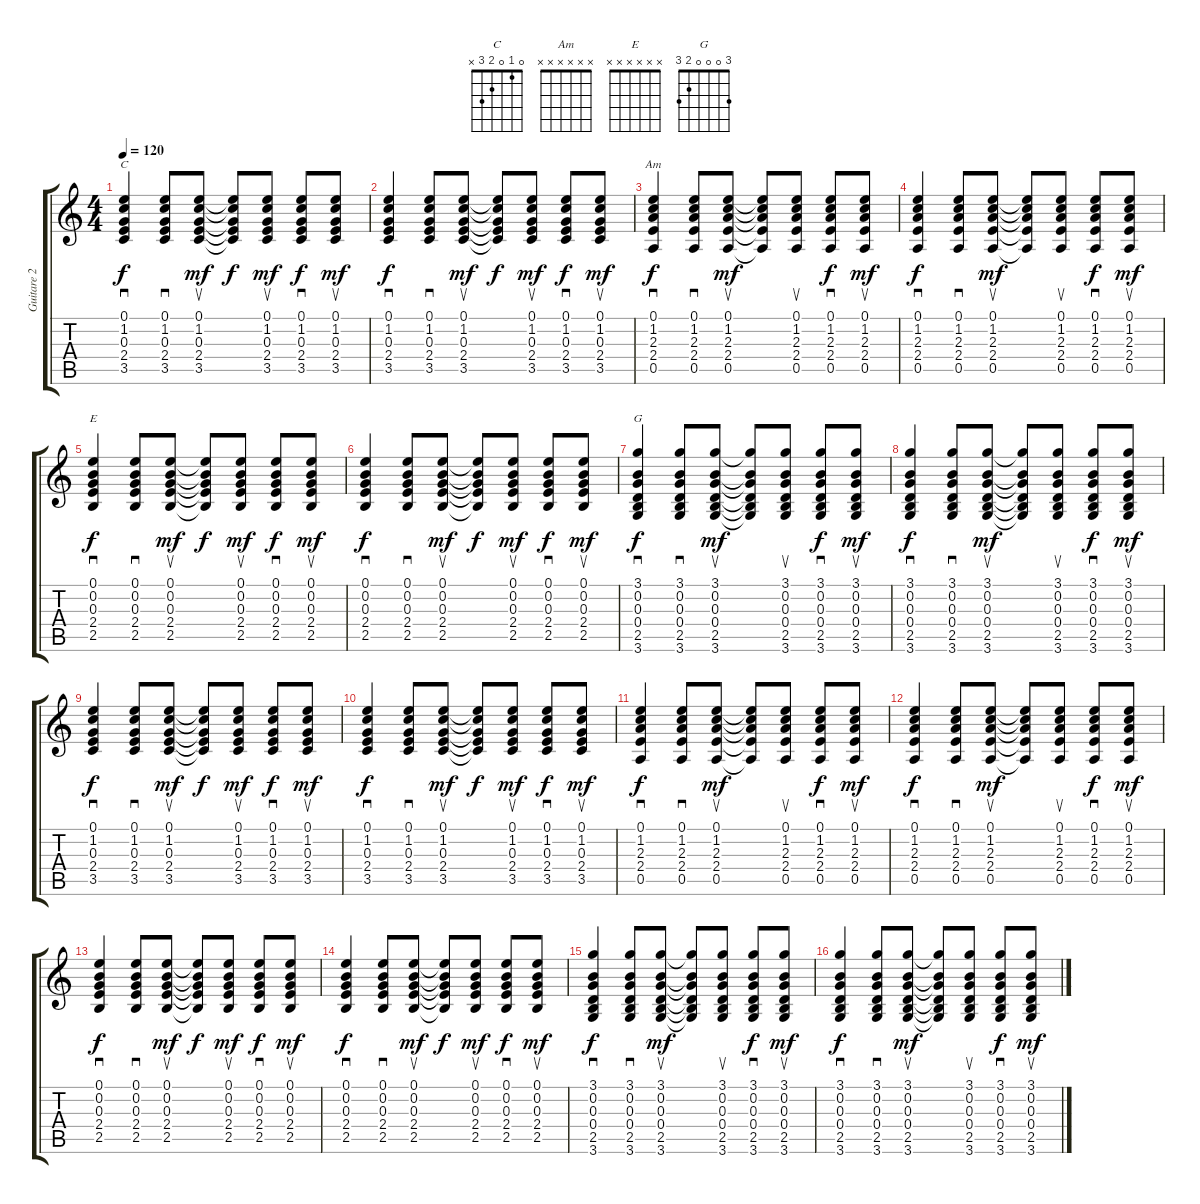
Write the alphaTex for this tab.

\track ("Guitare 2" "Guitare 2") {instrument acousticguitarnylon}
\staff {score tabs}
\tuning (E4 B3 G3 D3 A2 E2) {hide}
\chord ("C" 0 1 0 2 3 x)
\chord ("Am" x x x x x x)
\chord ("E" x x x x x x)
\chord ("G" 3 0 0 0 2 3)
\ts (4 4)
\tempo 120
\clef g2
\ks c
(0.1 1.2 0.3 2.4 3.5).4{sd ch "C" dy f} (0.1 1.2 0.3 2.4 3.5).8{sd} (0.1 1.2 0.3 2.4 3.5).8{su dy mf} (0.1{t} 1.2{t} 0.3{t} 2.4{t} 3.5{t}).8{dy f} (0.1 1.2 0.3 2.4 3.5).8{su dy mf} (0.1 1.2 0.3 2.4 3.5).8{sd dy f} (0.1 1.2 0.3 2.4 3.5).8{su dy mf} |
(0.1 1.2 0.3 2.4 3.5).4{sd dy f} (0.1 1.2 0.3 2.4 3.5).8{sd} (0.1 1.2 0.3 2.4 3.5).8{su dy mf} (0.1{t} 1.2{t} 0.3{t} 2.4{t} 3.5{t}).8{dy f} (0.1 1.2 0.3 2.4 3.5).8{su dy mf} (0.1 1.2 0.3 2.4 3.5).8{sd dy f} (0.1 1.2 0.3 2.4 3.5).8{su dy mf} |
(0.1 1.2 2.3 2.4 0.5).4{sd ch "Am" dy f} (0.1 1.2 2.3 2.4 0.5).8{sd} (0.1 1.2 2.3 2.4 0.5).8{su dy mf} (0.1{t} 1.2{t} 2.3{t} 2.4{t} 0.5{t}).8 (0.1 1.2 2.3 2.4 0.5).8{su} (0.1 1.2 2.3 2.4 0.5).8{sd dy f} (0.1 1.2 2.3 2.4 0.5).8{su dy mf} |
(0.1 1.2 2.3 2.4 0.5).4{sd dy f} (0.1 1.2 2.3 2.4 0.5).8{sd} (0.1 1.2 2.3 2.4 0.5).8{su dy mf} (0.1{t} 1.2{t} 2.3{t} 2.4{t} 0.5{t}).8 (0.1 1.2 2.3 2.4 0.5).8{su} (0.1 1.2 2.3 2.4 0.5).8{sd dy f} (0.1 1.2 2.3 2.4 0.5).8{su dy mf} |
(0.1 0.2 0.3 2.4 2.5).4{sd ch "E" dy f} (0.1 0.2 0.3 2.4 2.5).8{sd} (0.1 0.2 0.3 2.4 2.5).8{su dy mf} (0.1{t} 0.2{t} 0.3{t} 2.4{t} 2.5{t}).8{dy f} (0.1 0.2 0.3 2.4 2.5).8{su dy mf} (0.1 0.2 0.3 2.4 2.5).8{sd dy f} (0.1 0.2 0.3 2.4 2.5).8{su dy mf} |
(0.1 0.2 0.3 2.4 2.5).4{sd dy f} (0.1 0.2 0.3 2.4 2.5).8{sd} (0.1 0.2 0.3 2.4 2.5).8{su dy mf} (0.1{t} 0.2{t} 0.3{t} 2.4{t} 2.5{t}).8{dy f} (0.1 0.2 0.3 2.4 2.5).8{su dy mf} (0.1 0.2 0.3 2.4 2.5).8{sd dy f} (0.1 0.2 0.3 2.4 2.5).8{su dy mf} |
(3.1 0.2 0.3 0.4 2.5 3.6).4{sd ch "G" dy f} (3.1 0.2 0.3 0.4 2.5 3.6).8{sd} (3.1 0.2 0.3 0.4 2.5 3.6).8{su dy mf} (3.1{t} 0.2{t} 0.3{t} 0.4{t} 2.5{t} 3.6{t}).8 (3.1 0.2 0.3 0.4 2.5 3.6).8{su} (3.1 0.2 0.3 0.4 2.5 3.6).8{sd dy f} (3.1 0.2 0.3 0.4 2.5 3.6).8{su dy mf} |
(3.1 0.2 0.3 0.4 2.5 3.6).4{sd dy f} (3.1 0.2 0.3 0.4 2.5 3.6).8{sd} (3.1 0.2 0.3 0.4 2.5 3.6).8{su dy mf} (3.1{t} 0.2{t} 0.3{t} 0.4{t} 2.5{t} 3.6{t}).8 (3.1 0.2 0.3 0.4 2.5 3.6).8{su} (3.1 0.2 0.3 0.4 2.5 3.6).8{sd dy f} (3.1 0.2 0.3 0.4 2.5 3.6).8{su dy mf} |
(0.1 1.2 0.3 2.4 3.5).4{sd dy f} (0.1 1.2 0.3 2.4 3.5).8{sd} (0.1 1.2 0.3 2.4 3.5).8{su dy mf} (0.1{t} 1.2{t} 0.3{t} 2.4{t} 3.5{t}).8{dy f} (0.1 1.2 0.3 2.4 3.5).8{su dy mf} (0.1 1.2 0.3 2.4 3.5).8{sd dy f} (0.1 1.2 0.3 2.4 3.5).8{su dy mf} |
(0.1 1.2 0.3 2.4 3.5).4{sd dy f} (0.1 1.2 0.3 2.4 3.5).8{sd} (0.1 1.2 0.3 2.4 3.5).8{su dy mf} (0.1{t} 1.2{t} 0.3{t} 2.4{t} 3.5{t}).8{dy f} (0.1 1.2 0.3 2.4 3.5).8{su dy mf} (0.1 1.2 0.3 2.4 3.5).8{sd dy f} (0.1 1.2 0.3 2.4 3.5).8{su dy mf} |
(0.1 1.2 2.3 2.4 0.5).4{sd dy f} (0.1 1.2 2.3 2.4 0.5).8{sd} (0.1 1.2 2.3 2.4 0.5).8{su dy mf} (0.1{t} 1.2{t} 2.3{t} 2.4{t} 0.5{t}).8 (0.1 1.2 2.3 2.4 0.5).8{su} (0.1 1.2 2.3 2.4 0.5).8{sd dy f} (0.1 1.2 2.3 2.4 0.5).8{su dy mf} |
(0.1 1.2 2.3 2.4 0.5).4{sd dy f} (0.1 1.2 2.3 2.4 0.5).8{sd} (0.1 1.2 2.3 2.4 0.5).8{su dy mf} (0.1{t} 1.2{t} 2.3{t} 2.4{t} 0.5{t}).8 (0.1 1.2 2.3 2.4 0.5).8{su} (0.1 1.2 2.3 2.4 0.5).8{sd dy f} (0.1 1.2 2.3 2.4 0.5).8{su dy mf} |
(0.1 0.2 0.3 2.4 2.5).4{sd dy f} (0.1 0.2 0.3 2.4 2.5).8{sd} (0.1 0.2 0.3 2.4 2.5).8{su dy mf} (0.1{t} 0.2{t} 0.3{t} 2.4{t} 2.5{t}).8{dy f} (0.1 0.2 0.3 2.4 2.5).8{su dy mf} (0.1 0.2 0.3 2.4 2.5).8{sd dy f} (0.1 0.2 0.3 2.4 2.5).8{su dy mf} |
(0.1 0.2 0.3 2.4 2.5).4{sd dy f} (0.1 0.2 0.3 2.4 2.5).8{sd} (0.1 0.2 0.3 2.4 2.5).8{su dy mf} (0.1{t} 0.2{t} 0.3{t} 2.4{t} 2.5{t}).8{dy f} (0.1 0.2 0.3 2.4 2.5).8{su dy mf} (0.1 0.2 0.3 2.4 2.5).8{sd dy f} (0.1 0.2 0.3 2.4 2.5).8{su dy mf} |
(3.1 0.2 0.3 0.4 2.5 3.6).4{sd dy f} (3.1 0.2 0.3 0.4 2.5 3.6).8{sd} (3.1 0.2 0.3 0.4 2.5 3.6).8{su dy mf} (3.1{t} 0.2{t} 0.3{t} 0.4{t} 2.5{t} 3.6{t}).8 (3.1 0.2 0.3 0.4 2.5 3.6).8{su} (3.1 0.2 0.3 0.4 2.5 3.6).8{sd dy f} (3.1 0.2 0.3 0.4 2.5 3.6).8{su dy mf} |
(3.1 0.2 0.3 0.4 2.5 3.6).4{sd dy f} (3.1 0.2 0.3 0.4 2.5 3.6).8{sd} (3.1 0.2 0.3 0.4 2.5 3.6).8{su dy mf} (3.1{t} 0.2{t} 0.3{t} 0.4{t} 2.5{t} 3.6{t}).8 (3.1 0.2 0.3 0.4 2.5 3.6).8{su} (3.1 0.2 0.3 0.4 2.5 3.6).8{sd dy f} (3.1 0.2 0.3 0.4 2.5 3.6).8{su dy mf}
